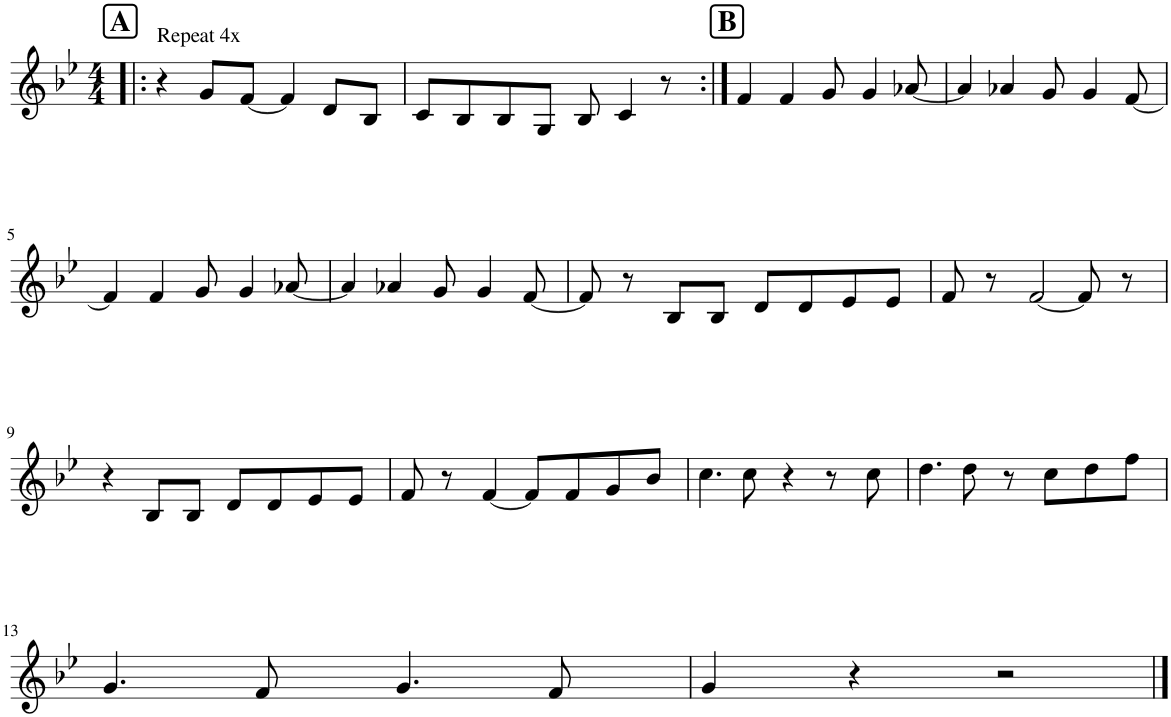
**kern
*part1
*staff1
*I"Piano
*I'Pno.
*clefG2
*k[b-e-]
*M4/4
!!LO:REH:place=s1:a:B:cj:fs=14:t=A
=1!|:
!LO:TX:a:t=Repeat 4x
4r
8g/L
[8f/J
4f/]
8d/L
8B-/J
=2
8c/L
8B-/
8B-/
8G/J
8B-/
4c/
8r
!!LO:REH:place=s1:a:B:cj:fs=14:t=B
=3:|!
4f/
4f/
8g/
4g/
[8a-X/
=4
4a-/]
4a-X/
8g/
4g/
[8f/
!!LO:LB:g=z
=5
4f/]
4f/
8g/
4g/
[8a-X/
=6
4a-/]
4a-X/
8g/
4g/
[8f/
=7
8f/]
8r
8B-/L
8B-/J
8d/L
8d/
8e-/
8e-/J
=8
8f/
8r
[2f/
8f/]
8r
!!LO:LB:g=z
=9
4r
8B-/L
8B-/J
8d/L
8d/
8e-/
8e-/J
=10
8f/
8r
[4f/
8f/L]
8f/
8g/
8b-/J
=11
4.cc\
8cc\
4r
8r
8cc\
=12
4.dd\
8dd\
8r
8cc\L
8dd\
8ff\J
!!LO:LB:g=z
=13
4.g/
8f/
4.g/
8f/
=14
4g/
4r
2r
==
*-
